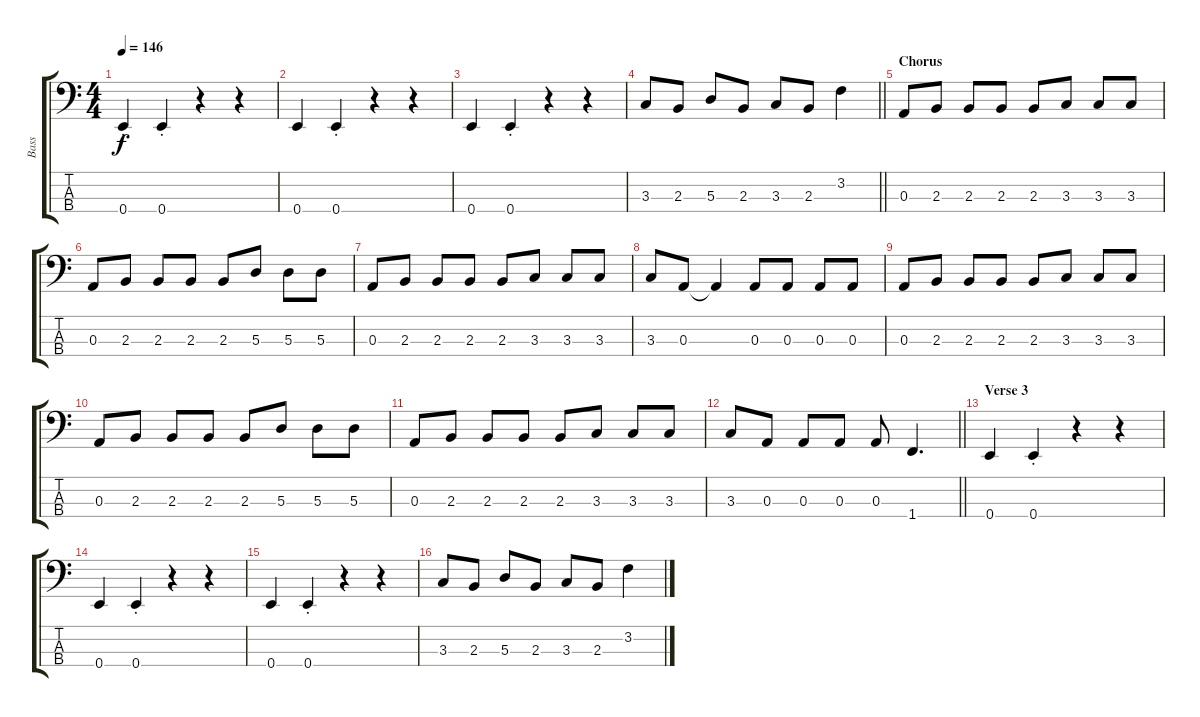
\track ("Bass" "Bass") {instrument electricbassfinger}
\staff {score tabs}
\tuning (G2 D2 A1 E1) {hide}
\ts (4 4)
\tempo 146
\clef f4
\ks c
0.4{st}.4{dy f} 0.4{st}.4 r.4 r.4 |
0.4.4 0.4{st}.4 r.4 r.4 |
0.4.4 0.4{st}.4 r.4 r.4 |
\barLineRight lightlight
3.3.8 2.3.8 5.3.8 2.3.8 3.3.8 2.3.8 3.2.4 |
\section ("" "Chorus")
0.3.8 2.3.8 2.3.8 2.3.8 2.3.8 3.3.8 3.3.8 3.3.8 |
0.3.8 2.3.8 2.3.8 2.3.8 2.3.8 5.3.8 5.3.8 5.3.8 |
0.3.8 2.3.8 2.3.8 2.3.8 2.3.8 3.3.8 3.3.8 3.3.8 |
3.3.8 0.3.8 0.3{t}.4 0.3.8 0.3.8 0.3.8 0.3.8 |
0.3.8 2.3.8 2.3.8 2.3.8 2.3.8 3.3.8 3.3.8 3.3.8 |
0.3.8 2.3.8 2.3.8 2.3.8 2.3.8 5.3.8 5.3.8 5.3.8 |
0.3.8 2.3.8 2.3.8 2.3.8 2.3.8 3.3.8 3.3.8 3.3.8 |
\barLineRight lightlight
3.3.8 0.3.8 0.3.8 0.3.8 0.3.8 1.4.4{d} |
\section ("" "Verse 3")
0.4.4 0.4{st}.4 r.4 r.4 |
0.4.4 0.4{st}.4 r.4 r.4 |
0.4.4 0.4{st}.4 r.4 r.4 |
3.3.8 2.3.8 5.3.8 2.3.8 3.3.8 2.3.8 3.2.4
